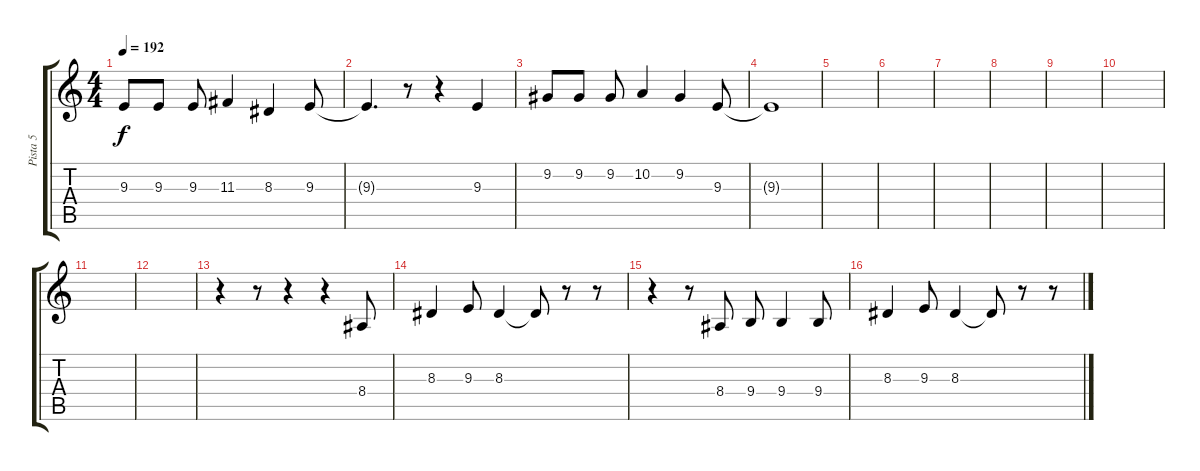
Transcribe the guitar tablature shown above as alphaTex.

\track ("Pista 5" "Pista 5") {instrument lead2sawtooth}
\staff {score tabs}
\tuning (E4 B3 G3 D3 A2 E2) {hide}
\ts (4 4)
\tempo 192
\clef g2
\ks c
9.3.8{dy f} 9.3.8 9.3.8 11.3.4 8.3.4 9.3.8 |
9.3{t}.4{d} r.8 r.4 9.3.4 |
9.2.8 9.2.8 9.2.8 10.2.4 9.2.4 9.3.8 |
9.3{t}.1 |
|
|
|
|
|
|
|
|
r.4 r.8 r.4 r.4 8.4.8 |
8.3.4 9.3.8 8.3.4 8.3{t}.8 r.8 r.8 |
r.4 r.8 8.4.8 9.4.8 9.4.4 9.4.8 |
8.3.4 9.3.8 8.3.4 8.3{t}.8 r.8 r.8
